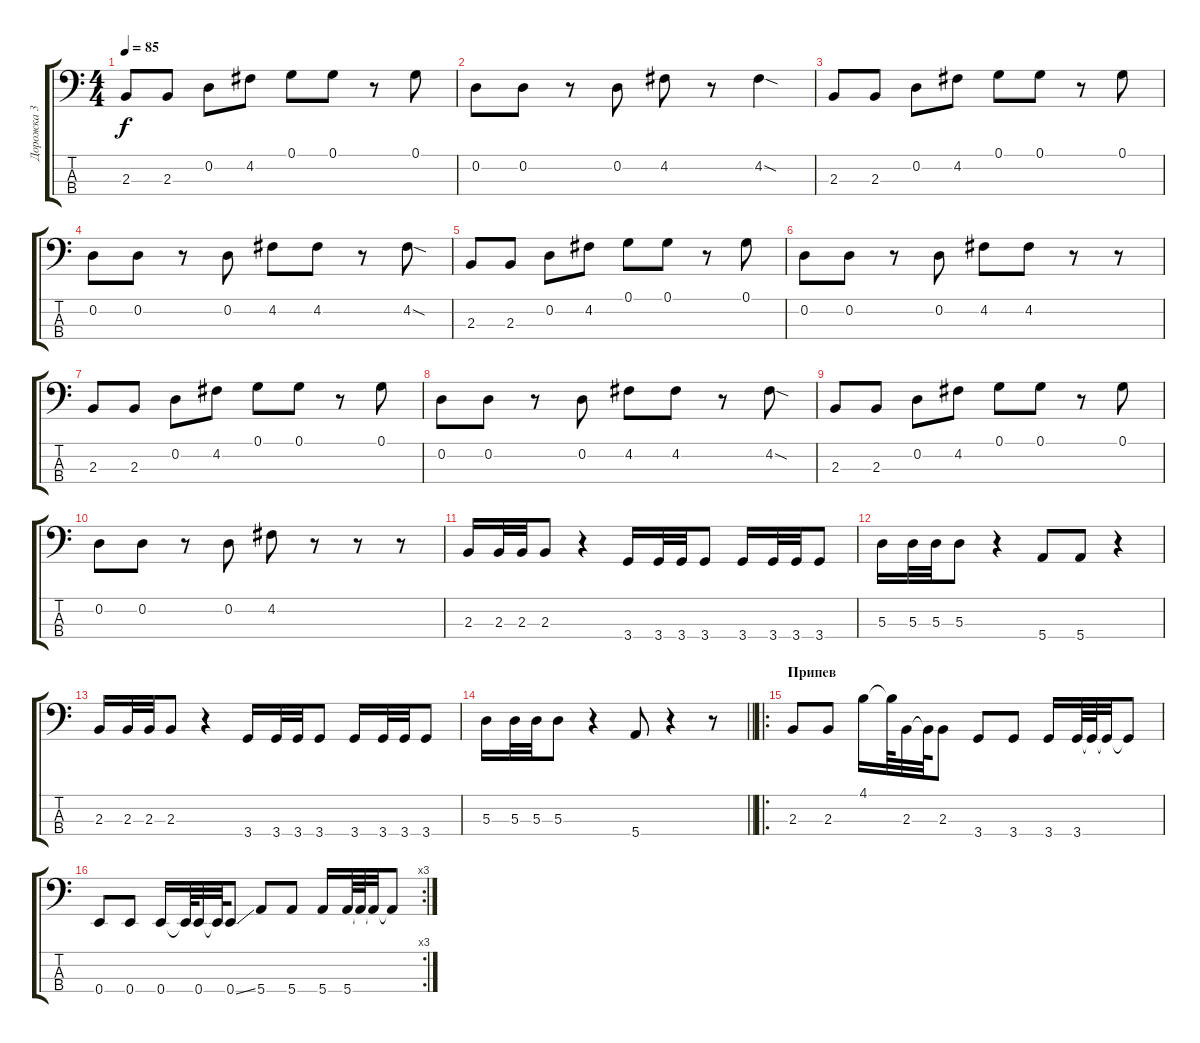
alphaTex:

\track ("Дорожка 3" "Дорожка 3") {instrument electricbassfinger}
\staff {score tabs}
\tuning (G2 D2 A1 E1) {hide}
\ts (4 4)
\tempo 85
\clef f4
\ks c
2.3.8{dy f} 2.3.8 0.2.8 4.2.8 0.1.8 0.1.8 r.8 0.1.8 |
0.2.8 0.2.8 r.8 0.2.8 4.2.8 r.8 4.2{sod}.4 |
2.3.8 2.3.8 0.2.8 4.2.8 0.1.8 0.1.8 r.8 0.1.8 |
0.2.8 0.2.8 r.8 0.2.8 4.2.8 4.2.8 r.8 4.2{sod}.8 |
2.3.8 2.3.8 0.2.8 4.2.8 0.1.8 0.1.8 r.8 0.1.8 |
0.2.8 0.2.8 r.8 0.2.8 4.2.8 4.2.8 r.8 r.8 |
2.3.8 2.3.8 0.2.8 4.2.8 0.1.8 0.1.8 r.8 0.1.8 |
0.2.8 0.2.8 r.8 0.2.8 4.2.8 4.2.8 r.8 4.2{sod}.8 |
2.3.8 2.3.8 0.2.8 4.2.8 0.1.8 0.1.8 r.8 0.1.8 |
0.2.8 0.2.8 r.8 0.2.8 4.2.8 r.8 r.8 r.8 |
2.3.16 2.3.32 2.3.32 2.3.8 r.4 3.4.16 3.4.32 3.4.32 3.4.8 3.4.16 3.4.32 3.4.32 3.4.8 |
5.3.16 5.3.32 5.3.32 5.3.8 r.4 5.4.8 5.4.8 r.4 |
2.3.16 2.3.32 2.3.32 2.3.8 r.4 3.4.16 3.4.32 3.4.32 3.4.8 3.4.16 3.4.32 3.4.32 3.4.8 |
\barLineRight lightlight
5.3.16 5.3.32 5.3.32 5.3.8 r.4 5.4.8 r.4 r.8 |
\ro
\section ("" "Припев")
2.3.8 2.3.8 4.1.16 4.1{t}.64 2.3.32 2.3{t}.64 2.3.8 3.4.8 3.4.8 3.4.16 3.4.64 3.4{t}.64 3.4{t}.32 3.4{t}.8 |
\rc 3
0.4.8 0.4.8 0.4.16 0.4{t}.64 0.4.32 0.4{t}.64 0.4{ss}.8 5.4.8 5.4.8 5.4.16 5.4.64 5.4{t}.64 5.4{t}.32 5.4{t}.8
